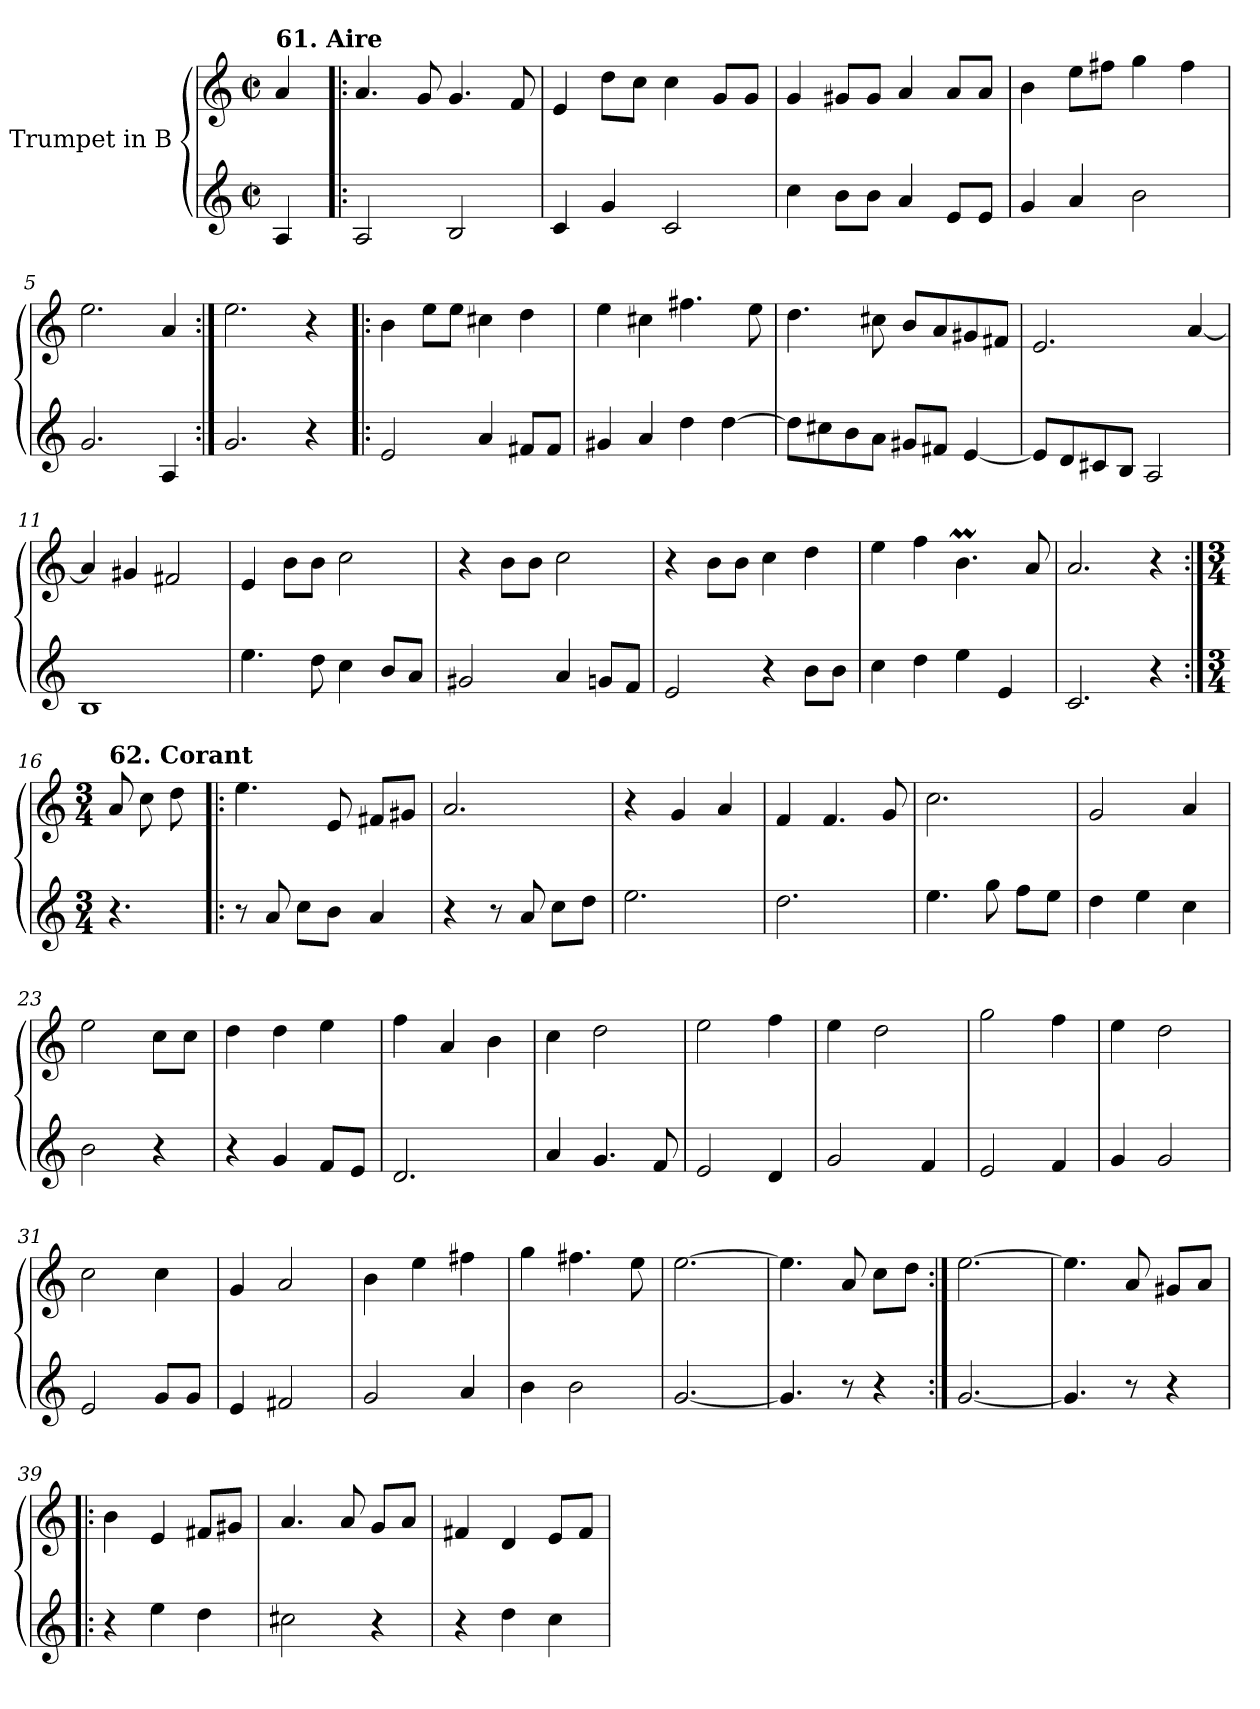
**kern	**kern
*part2	*part1
*staff2	*staff1
*I"Trumpet in Bb 2	*I"Trumpet in Bb 1
*clefG2	*clefG2
*ITrd1c2	*ITrd1c2
*k[b-e-]	*k[b-e-]
*B-:	*B-:
*M2/2	*M2/2
*met(c|)	*met(c|)
*MM180	*MM180
=	=
!	!LO:TX:a:B:t=61. Aire
4G/	4g/
=1!|:	=1!|:
2G/	4.g/
.	8f/
2A/	4.f/
.	8e-/
=2	=2
4B-/	4d/
4f/	8cc\L
.	8b-\J
2B-/	4b-\
.	8f/L
.	8f/J
=3	=3
4b-\	4f/
8a\L	8f#X/L
8a\J	8f#/J
4g/	4g/
8d/L	8g/L
8d/J	8g/J
=4	=4
4f/	4a\
4g/	8dd\L
.	8een\J
2a\	4ff\
.	4ee\
!!LO:LB:g=z
=5	=5
2.f/	2.dd\
4G/	4g/
=6:|!	=6:|!
2.f/	2.dd\
4r	4r
=7!|:	=7!|:
2d/	4a\
.	8dd\L
.	8dd\J
4g/	4bn\
8en/L	4cc\
8e/J	.
=8	=8
4f#X/	4dd\
4g/	4bn\
4cc\	4.een\
[4cc\	.
.	8dd\
=9	=9
8cc\L]	4.cc\
8bn\	.
8a\	.
8g\J	8bn\
8f#X/L	8a/L
8en/J	8g/
[4d/	8f#X/
.	8en/J
!!LO:LB:g=z
=10	=10
8d/L]	2.d/
8c/	.
8Bn/	.
8A/J	.
2G/	.
.	[4g/
=11	=11
1A	4g/]
.	4f#X/
.	2en/
=12	=12
4.dd\	4d/
.	8a\L
8cc\	8a\J
4b-\	2b-\
8a/L	.
8g/J	.
=13	=13
2f#X/	4r
.	8a\L
.	8a\J
4g/	2b-\
8fn/L	.
8e-/J	.
=14	=14
2d/	4r
.	8a\L
.	8a\J
4r	4b-\
8a\L	4cc\
8a\J	.
!!LO:LB:g=z
=15	=15
4b-\	4dd\
4cc\	4ee-\
4dd\	4.am\
4d/	.
.	8g/
=16	=16
2.B-/	2.g/
4r	4r
=16X1:|!	=16X1:|!
*M3/4	*M3/4
!	!LO:TX:a:B:t=62. Corant
4.r	8g/
.	8b-\
.	8cc\
=17!|:	=17!|:
8r	4.dd\
8g/	.
8b-\L	.
8a\J	8d/
4g/	8en/L
.	8f#X/J
=18	=18
4r	2.g/
8r	.
8g/	.
8b-\L	.
8cc\J	.
=19	=19
2.dd\	4r
.	4f/
.	4g/
!!LO:PB:g=z
=20	=20
2.cc\	4e-/
.	4.e-/
.	8f/
=21	=21
4.dd\	2.b-\
8ff\	.
8ee-\L	.
8dd\J	.
=22	=22
4cc\	2f/
4dd\	.
4b-\	4g/
=23	=23
2a\	2dd\
4r	8b-\L
.	8b-\J
=24	=24
4r	4cc\
4f/	4cc\
8e-/L	4dd\
8d/J	.
=25	=25
2.c/	4ee-\
.	4g/
.	4a\
=26	=26
4g/	4b-\
4.f/	2cc\
8e-/	.
!!LO:LB:g=z
=27	=27
2d/	2dd\
4c/	4ee-\
=28	=28
2f/	4dd\
.	2cc\
4e-/	.
=29	=29
2d/	2ff\
4e-/	4ee-\
=30	=30
4f/	4dd\
2f/	2cc\
=31	=31
2d/	2b-\
8f/L	4b-\
8f/J	.
=32	=32
4d/	4f/
2en/	2g/
=33	=33
2f/	4a\
.	4dd\
4g/	4een\
=34	=34
4a\	4ff\
2a\	4.een\
.	8dd\
!!LO:LB:g=z
=35	=35
[2.f/	[2.dd\
=36	=36
4.f/]	4.dd\]
8r	8g/
4r	8b-\L
.	8cc\J
=37:|!	=37:|!
[2.f/	[2.dd\
=38	=38
4.f/]	4.dd\]
8r	8g/
4r	8f#X/L
.	8g/J
=39!|:	=39!|:
4r	4a\
4dd\	4d/
4cc\	8en/L
.	8f#X/J
=40	=40
2bn\	4.g/
.	8g/
4r	8f/L
.	8g/J
=41	=41
4r	4en/
4cc\	4c/
4b-\	8d/L
.	8e/J
=	=
*-	*-
